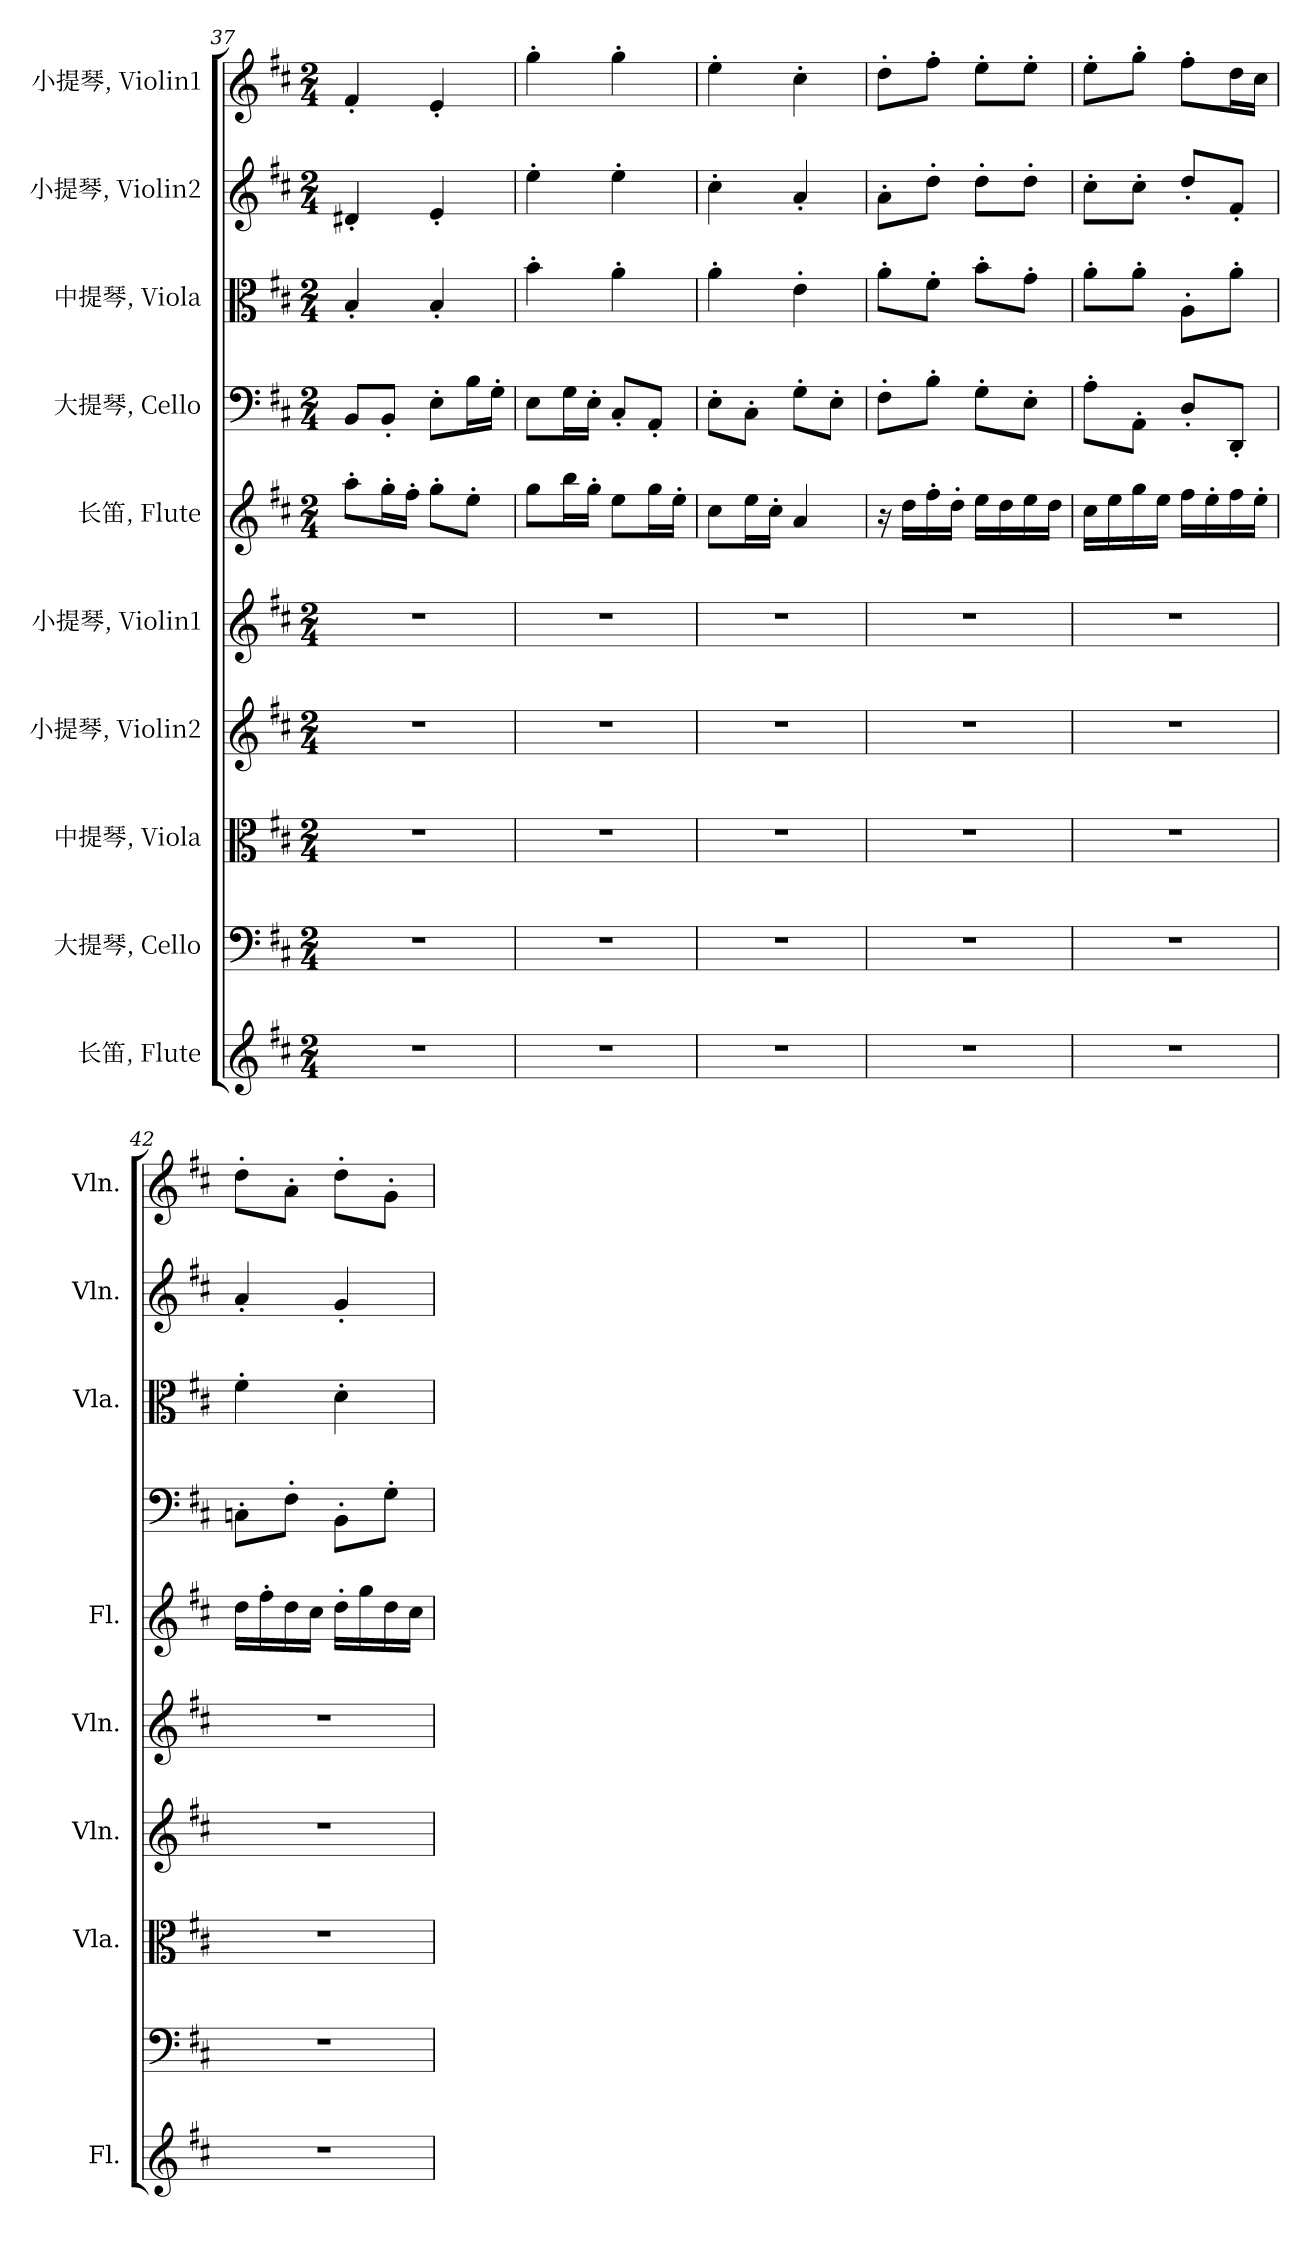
**kern	**kern	**kern	**kern	**kern	**kern	**kern	**kern	**kern	**kern
*part10	*part9	*part8	*part7	*part6	*part5	*part4	*part3	*part2	*part1
*staff10	*staff9	*staff8	*staff7	*staff6	*staff5	*staff4	*staff3	*staff2	*staff1
*I"长笛, Flute	*I"大提琴, Cello	*I"中提琴, Viola	*I"小提琴, Violin2	*I"小提琴, Violin1	*I"长笛, Flute	*I"大提琴, Cello	*I"中提琴, Viola	*I"小提琴, Violin2	*I"小提琴, Violin1
*I'Fl.	*	*I'Vla.	*I'Vln.	*I'Vln.	*I'Fl.	*	*I'Vla.	*I'Vln.	*I'Vln.
*clefG2	*clefF4	*clefC3	*clefG2	*clefG2	*clefG2	*clefF4	*clefC3	*clefG2	*clefG2
*k[f#c#]	*k[f#c#]	*k[f#c#]	*k[f#c#]	*k[f#c#]	*k[f#c#]	*k[f#c#]	*k[f#c#]	*k[f#c#]	*k[f#c#]
*M2/4	*M2/4	*M2/4	*M2/4	*M2/4	*M2/4	*M2/4	*M2/4	*M2/4	*M2/4
=37	=37	=37	=37	=37	=37	=37	=37	=37	=37
2r	2r	2r	2r	2r	8aa'\L	8BB/L	4B'/	4d#X'/	4f#'/
.	.	.	.	.	16gg'\L	8BB'/J	.	.	.
.	.	.	.	.	16ff#'\JJ	.	.	.	.
.	.	.	.	.	8gg'\L	8E'\L	4B'/	4e'/	4e'/
.	.	.	.	.	8ee'\J	16B\L	.	.	.
.	.	.	.	.	.	16G'\JJ	.	.	.
!!LO:PB:g=z
=38	=38	=38	=38	=38	=38	=38	=38	=38	=38
2r	2r	2r	2r	2r	8gg\L	8E\L	4b'\	4ee'\	4gg'\
.	.	.	.	.	16bb\L	16G\L	.	.	.
.	.	.	.	.	16gg'\JJ	16E'\JJ	.	.	.
.	.	.	.	.	8ee\L	8C#'/L	4a'\	4ee'\	4gg'\
.	.	.	.	.	16gg\L	8AA'/J	.	.	.
.	.	.	.	.	16ee'\JJ	.	.	.	.
=39	=39	=39	=39	=39	=39	=39	=39	=39	=39
2r	2r	2r	2r	2r	8cc#\L	8E'\L	4a'\	4cc#'\	4ee'\
.	.	.	.	.	16ee\L	8C#'\J	.	.	.
.	.	.	.	.	16cc#'\JJ	.	.	.	.
.	.	.	.	.	4a/	8G'\L	4e'\	4a'/	4cc#'\
.	.	.	.	.	.	8E'\J	.	.	.
=40	=40	=40	=40	=40	=40	=40	=40	=40	=40
2r	2r	2r	2r	2r	16r	8F#'\L	8a'\L	8a'\L	8dd'\L
.	.	.	.	.	16dd\LL	.	.	.	.
.	.	.	.	.	16ff#'\	8B'\J	8f#'\J	8dd'\J	8ff#'\J
.	.	.	.	.	16dd'\JJ	.	.	.	.
.	.	.	.	.	16ee\LL	8G'\L	8b'\L	8dd'\L	8ee'\L
.	.	.	.	.	16dd\	.	.	.	.
.	.	.	.	.	16ee\	8E'\J	8g'\J	8dd'\J	8ee'\J
.	.	.	.	.	16dd\JJ	.	.	.	.
=41	=41	=41	=41	=41	=41	=41	=41	=41	=41
2r	2r	2r	2r	2r	16cc#\LL	8A'\L	8a'\L	8cc#'\L	8ee'\L
.	.	.	.	.	16ee\	.	.	.	.
.	.	.	.	.	16gg\	8AA'\J	8a'\J	8cc#'\J	8gg'\J
.	.	.	.	.	16ee\JJ	.	.	.	.
.	.	.	.	.	16ff#\LL	8D'/L	8A'\L	8dd'/L	8ff#'\L
.	.	.	.	.	16ee'\	.	.	.	.
.	.	.	.	.	16ff#\	8DD'/J	8a'\J	8f#'/J	16dd\L
.	.	.	.	.	16ee'\JJ	.	.	.	16cc#\JJ
=42	=42	=42	=42	=42	=42	=42	=42	=42	=42
2r	2r	2r	2r	2r	16dd\LL	8Cn'\L	4f#'\	4a'/	8dd'\L
.	.	.	.	.	16ff#'\	.	.	.	.
.	.	.	.	.	16dd\	8F#'\J	.	.	8a'\J
.	.	.	.	.	16cc#\JJ	.	.	.	.
.	.	.	.	.	16dd'\LL	8BB'\L	4d'\	4g'/	8dd'\L
.	.	.	.	.	16gg\	.	.	.	.
.	.	.	.	.	16dd\	8G'\J	.	.	8g'\J
.	.	.	.	.	16cc#\JJ	.	.	.	.
=	=	=	=	=	=	=	=	=	=
*-	*-	*-	*-	*-	*-	*-	*-	*-	*-
